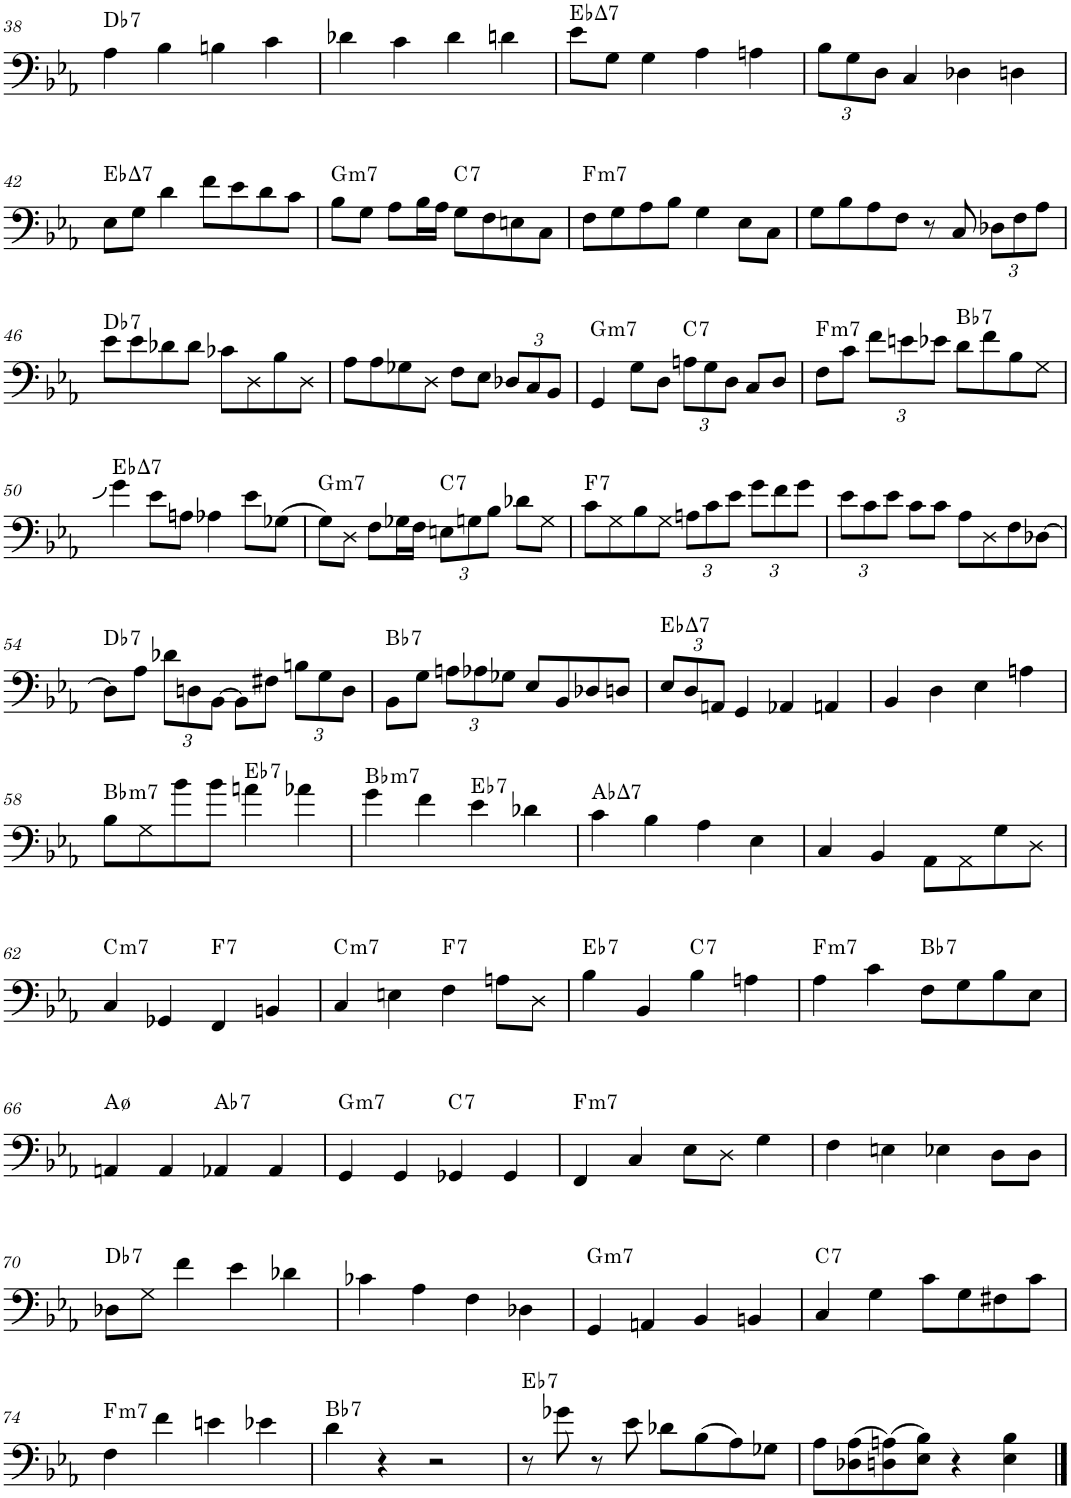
**kern	**harte
*part1	*part1
*staff1	*
*I"Bass Guitar	*
*I'B. Guit.	*
!!LO:PB:g=z
*clefF4	*
*Trd7c12	*
*k[b-e-a-]	*
*M4/4	*
=38	=38
!	!LO:H:kt=7
4A-\	Db:7
4B-\	.
4Bn\	.
4c\	.
=39	=39
4d-X\	.
4c\	.
4d-\	.
4dn\	.
=40	=40
!	!LO:H:kt=7
8e-\L	Eb:maj7
8G\J	.
4G\	.
4A-\	.
4An\	.
=41	=41
*Xbrackettup	*
12B-\L	.
12G\	.
12D\J	.
4C/	.
4D-X\	.
4Dn\	.
!!LO:LB:g=z
=42	=42
!	!LO:H:kt=7
8E-\L	Eb:maj7
8G\J	.
4d\	.
8f\L	.
8e-\	.
8d\	.
8c\J	.
=43	=43
!	!LO:H:kt=m7
8B-\L	G:min7
8G\J	.
8A-\L	.
16B-\L	.
16A-\JJ	.
!	!LO:H:kt=7
8G\L	C:7
8F\	.
8En\	.
8C\J	.
=44	=44
!	!LO:H:kt=m7
8F\L	F:min7
8G\	.
8A-\	.
8B-\J	.
4G\	.
8E-\L	.
8C\J	.
=45	=45
8G\L	.
8B-\	.
8A-\	.
8F\J	.
8r	.
8C/	.
12D-X\L	.
12F\	.
12A-\J	.
!!LO:LB:g=z
=46	=46
!	!LO:H:kt=7
8e-\L	Db:7
8e-\	.
8d-X\	.
8d-\J	.
8c-X\L	.
8D\	.
8B-\	.
8D\J	.
=47	=47
8A-\L	.
8A-\	.
8G-X\	.
8D\J	.
8F\L	.
8E-\J	.
12D-X/L	.
12C/	.
12BB-/J	.
=48	=48
!	!LO:H:kt=m7
4GG/	G:min7
8G\L	.
8D\J	.
!	!LO:H:kt=7
12An\L	C:7
12G\	.
12D\J	.
8C/L	.
8D/J	.
=49	=49
!	!LO:H:kt=m7
8F\L	F:min7
8c\J	.
12f\L	.
12en\	.
12e-X\J	.
!	!LO:H:kt=7
8d\L	Bb:7
8f\	.
8B-\	.
8G\J	.
!!LO:LB:g=z
=50	=50
!	!LO:H:kt=7
4g\	Eb:maj7
8e-\L	.
8An\J	.
4A-X\	.
8e-\L	.
(8G-X\J	.
=51	=51
!	!LO:H:kt=m7
8G\L)	G:min7
8D\J	.
8F\L	.
16G-X\L	.
16F\JJ	.
!	!LO:H:kt=7
12En\L	C:7
12Gn\	.
12B-\J	.
8d-X\L	.
8G\J	.
=52	=52
!	!LO:H:kt=7
8c\L	F:7
8G\	.
8B-\	.
8G\J	.
12An\L	.
12c\	.
12e-\J	.
12g\L	.
12f\	.
12g\J	.
=53	=53
12e-\L	.
12c\	.
12e-\J	.
8c\L	.
8c\J	.
8A-\L	.
8D\	.
8F\	.
[8D-X\J	.
!!LO:LB:g=z
=54	=54
!	!LO:H:kt=7
8D-\L]	Db:7
8A-\J	.
12d-X\L	.
12Dn\	.
[12BB-\J	.
8BB-\L]	.
8F#X\J	.
12Bn\L	.
12G\	.
12D\J	.
=55	=55
!	!LO:H:kt=7
8BB-\L	Bb:7
8G\J	.
12An\L	.
12A-X\	.
12G-X\J	.
8E-/L	.
8BB-/	.
8D-X/	.
8Dn/J	.
=56	=56
!	!LO:H:kt=7
12E-/L	Eb:maj7
12D/	.
12AAn/J	.
4GG/	.
4AA-X/	.
4AAn/	.
=57	=57
4BB-/	.
4D\	.
4E-\	.
4An\	.
!!LO:LB:g=z
=58	=58
!	!LO:H:kt=m7
8B-\L	Bb:min7
8G\	.
8b-\	.
8b-\J	.
!	!LO:H:kt=7
4an\	Eb:7
4a-X\	.
=59	=59
!	!LO:H:kt=m7
4g\	Bb:min7
4f\	.
!	!LO:H:kt=7
4e-\	Eb:7
4d-X\	.
=60	=60
!	!LO:H:kt=7
4c\	Ab:maj7
4B-\	.
4A-\	.
4E-\	.
=61	=61
4C/	.
4BB-/	.
8AA-\L	.
8AA-\	.
8G\	.
8D\J	.
!!LO:LB:g=z
=62	=62
!	!LO:H:kt=m7
4C/	C:min7
4GG-X/	.
!	!LO:H:kt=7
4FF/	F:7
4BBn/	.
=63	=63
!	!LO:H:kt=m7
4C/	C:min7
4En\	.
!	!LO:H:kt=7
4F\	F:7
8An\L	.
8D\J	.
=64	=64
!	!LO:H:kt=7
4B-\	Eb:7
4BB-/	.
!	!LO:H:kt=7
4B-\	C:7
4An\	.
=65	=65
!	!LO:H:kt=m7
4A-\	F:min7
4c\	.
!	!LO:H:kt=7
8F\L	Bb:7
8G\	.
8B-\	.
8E-\J	.
!!LO:LB:g=z
=66	=66
4AAn/	A:hdim7
4AA/	.
!	!LO:H:kt=7
4AA-X/	Ab:7
4AA-/	.
=67	=67
!	!LO:H:kt=m7
4GG/	G:min7
4GG/	.
!	!LO:H:kt=7
4GG-X/	C:7
4GG-/	.
=68	=68
!	!LO:H:kt=m7
4FF/	F:min7
4C/	.
8E-\L	.
8D\J	.
4G\	.
=69	=69
4F\	.
4En\	.
4E-X\	.
8D\L	.
8D\J	.
!!LO:LB:g=z
=70	=70
!	!LO:H:kt=7
8D-X\L	Db:7
8G\J	.
4f\	.
4e-\	.
4d-X\	.
=71	=71
4c-X\	.
4A-\	.
4F\	.
4D-X\	.
=72	=72
!	!LO:H:kt=m7
4GG/	G:min7
4AAn/	.
4BB-/	.
4BBn/	.
=73	=73
!	!LO:H:kt=7
4C/	C:7
4G\	.
8c\L	.
8G\	.
8F#X\	.
8c\J	.
!!LO:LB:g=z
=74	=74
!	!LO:H:kt=m7
4F\	F:min7
4f\	.
4en\	.
4e-X\	.
=75	=75
!	!LO:H:kt=7
4d\	Bb:7
4r	.
2r	.
=76	=76
!	!LO:H:kt=7
8r	Eb:7
8g-X\	.
8r	.
8e-\	.
8d-X\L	.
(8B-\	.
8A-\)	.
8G-X\J	.
=77	=77
8A-\L	.
(8D-X\ 8A-\	.
(8Dn\ 8An\)	.
8E-\ 8B-\J)	.
4r	.
4E-\ 4B-\	.
==	==
*-	*-
